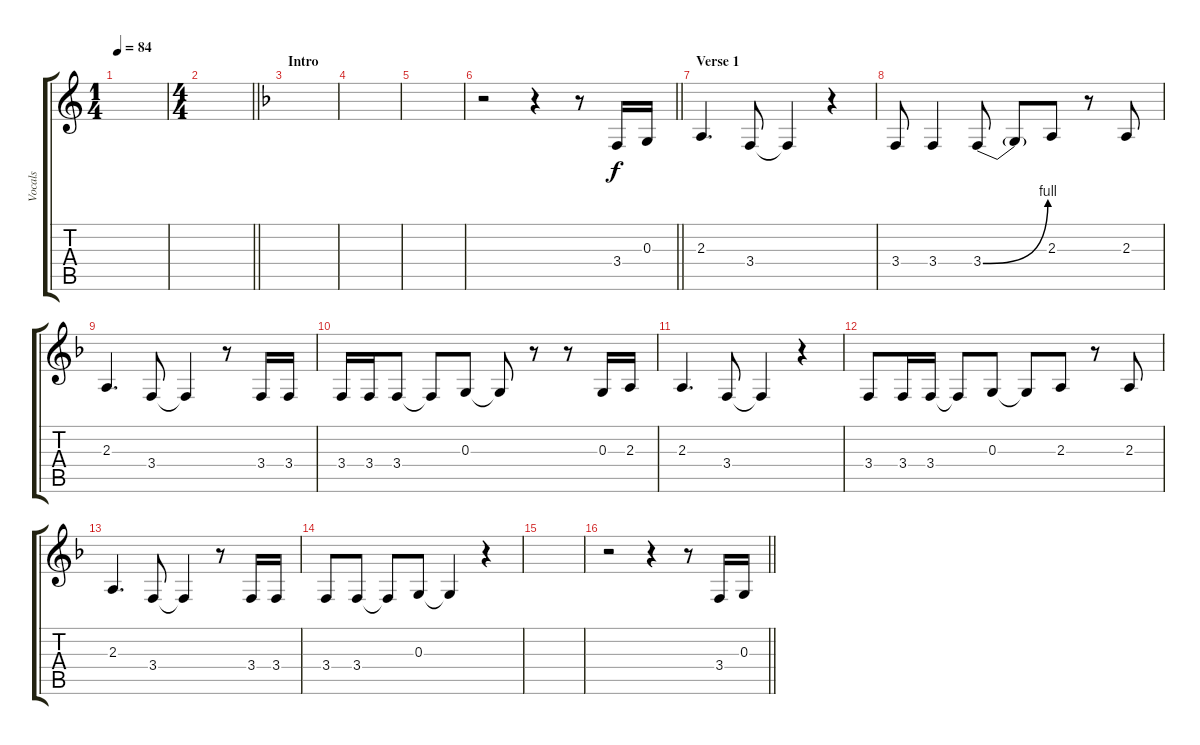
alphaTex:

\track ("Vocals" "Vocals") {instrument altosax}
\staff {score tabs}
\tuning (E4 B3 G3 D3 A2 E2) {hide}
\ts (1 4)
\tempo 84
\clef g2
\ks c
|
\ts (4 4)
\barLineRight lightlight
|
\section ("" "Intro")
\ks f
|
|
|
\barLineRight lightlight
r.2 r.4 r.8 3.4.16 0.3.16 |
\section ("" "Verse 1")
2.3.4{d} 3.4.8 3.4{t}.4 r.4 |
3.4.8 3.4.4 3.4{be (bend 0 0 60 4)}.8 3.4{t}.8 2.3.8 r.8 2.3.8 |
2.3.4{d} 3.4.8 3.4{t}.4 r.8 3.4.16 3.4.16 |
3.4.16 3.4.16 3.4.8 3.4{t}.8 0.3.8 0.3{t}.8 r.8 r.8 0.3.16 2.3.16 |
2.3.4{d} 3.4.8 3.4{t}.4 r.4 |
3.4.8 3.4.16 3.4.16 3.4{t}.8 0.3.8 0.3{t}.8 2.3.8 r.8 2.3.8 |
2.3.4{d} 3.4.8 3.4{t}.4 r.8 3.4.16 3.4.16 |
3.4.8 3.4.8 3.4{t}.8 0.3.8 0.3{t}.4 r.4 |
|
\barLineRight lightlight
r.2 r.4 r.8 3.4.16 0.3.16
